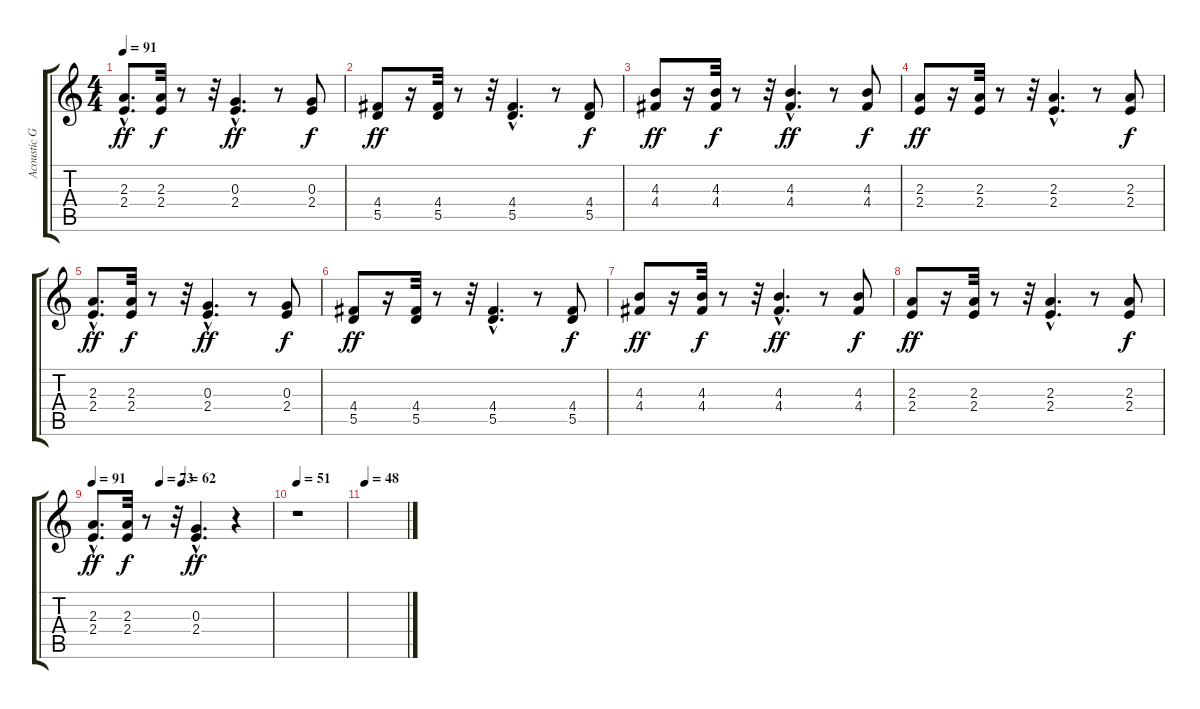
\track ("Acoustic Guitar I" "Acoustic G") {instrument acousticguitarnylon}
\staff {score tabs}
\tuning (E4 B3 G3 D3 A2 E2) {hide}
\ts (4 4)
\tempo 91
\clef g2
\ks c
(2.3{hac} 2.4{hac}).8{d dy ff} (2.3 2.4).32{dy f} r.8 r.32 (0.3{hac} 2.4{hac}).4{d dy ff} r.8 (0.3 2.4).8{dy f} |
(4.4 5.5).8{dy ff} r.16 (4.4 5.5).32 r.8 r.32 (4.4{hac} 5.5{hac}).4{d} r.8 (4.4 5.5).8{dy f} |
(4.3 4.4).8{dy ff} r.16 (4.3 4.4).32{dy f} r.8 r.32 (4.3{hac} 4.4{hac}).4{d dy ff} r.8 (4.3 4.4).8{dy f} |
(2.3 2.4).8{dy ff} r.16 (2.3 2.4).32 r.8 r.32 (2.3{hac} 2.4{hac}).4{d} r.8 (2.3 2.4).8{dy f} |
(2.3{hac} 2.4{hac}).8{d dy ff} (2.3 2.4).32{dy f} r.8 r.32 (0.3{hac} 2.4{hac}).4{d dy ff} r.8 (0.3 2.4).8{dy f} |
(4.4 5.5).8{dy ff} r.16 (4.4 5.5).32 r.8 r.32 (4.4{hac} 5.5{hac}).4{d} r.8 (4.4 5.5).8{dy f} |
(4.3 4.4).8{dy ff} r.16 (4.3 4.4).32{dy f} r.8 r.32 (4.3{hac} 4.4{hac}).4{d dy ff} r.8 (4.3 4.4).8{dy f} |
(2.3 2.4).8{dy ff} r.16 (2.3 2.4).32 r.8 r.32 (2.3{hac} 2.4{hac}).4{d} r.8 (2.3 2.4).8{dy f} |
\tempo 91
\tempo (73 0.375)
\tempo (62 0.5)
(2.3{hac} 2.4{hac}).8{d dy ff} (2.3 2.4).32{dy f} r.8 r.32 (0.3{hac} 2.4{hac}).4{d dy ff} r.4 |
\tempo 51
r.1 |
\tempo 48
